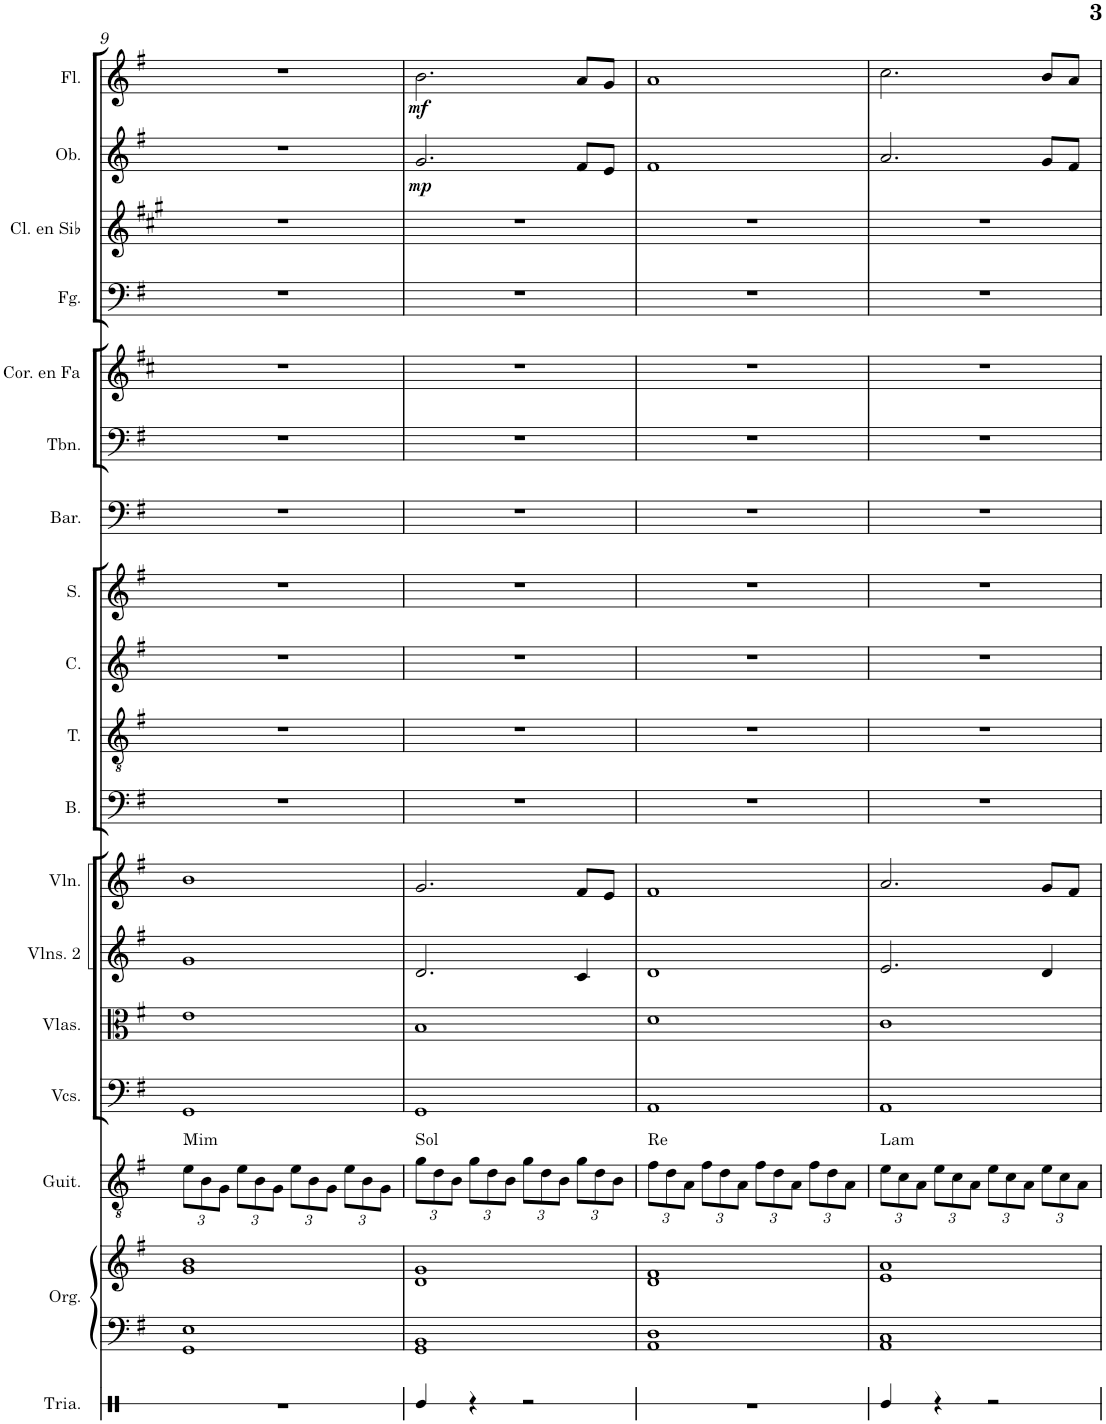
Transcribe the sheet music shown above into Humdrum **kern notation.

**kern	**kern	**kern	**kern	**harte	**kern	**kern	**kern	**kern	**kern	**kern	**kern	**kern	**kern	**kern	**kern	**kern	**kern	**kern	**dynam	**kern	**dynam
*part18	*part17	*part17	*part16	*part16	*part15	*part14	*part13	*part12	*part11	*part10	*part9	*part8	*part7	*part6	*part5	*part4	*part3	*part2	*part2	*part1	*part1
*staff19	*staff18	*staff17	*staff16	*	*staff15	*staff14	*staff13	*staff12	*staff11	*staff10	*staff9	*staff8	*staff7	*staff6	*staff5	*staff4	*staff3	*staff2	*staff2	*staff1	*staff1
*I"Triángulo	*I"Órgano	*	*I"Guitarra	*	*I"Violonchelos	*I"Violas	*I"Violines 2	*I"Violines 1	*I"Bajo	*I"Tenor	*I"Contralto	*I"Soprano	*I"Barítono	*I"Trombón	*I"Trompa en Fa	*I"Fagot	*I"Clarinete en Sib	*I"Oboe	*	*I"Flauta	*
*	*	*	*I'Guit.	*	*I'Vcs.	*I'Vlas.	*I'Vlns. 2	*I'Vlns. 1	*I'B.	*I'T.	*I'C.	*I'S.	*I'Bar.	*I'Tbn.	*	*I'Fg.	*I'Cl. en Sib	*I'Ob.	*	*I'Fl.	*
!!LO:PB:g=z
*clefX	*clefF4	*clefG2	*clefGv2	*	*clefF4	*clefC3	*clefG2	*clefG2	*clefF4	*clefGv2	*clefG2	*clefG2	*clefF4	*clefF4	*clefG2	*clefF4	*clefG2	*clefG2	*	*clefG2	*
*	*	*	*	*	*	*	*	*	*	*	*	*	*	*	*Trd4c7	*	*Trd1c2	*	*	*	*
*k[]	*k[f#]	*k[f#]	*k[f#]	*	*k[f#]	*k[f#]	*k[f#]	*k[f#]	*k[f#]	*k[f#]	*k[f#]	*k[f#]	*k[f#]	*k[f#]	*k[f#c#]	*k[f#]	*k[f#c#g#]	*k[f#]	*	*k[f#]	*
*M4/4	*M4/4	*M4/4	*M4/4	*	*M4/4	*M4/4	*M4/4	*M4/4	*M4/4	*M4/4	*M4/4	*M4/4	*M4/4	*M4/4	*M4/4	*M4/4	*M4/4	*M4/4	*	*M4/4	*
*	*	*	*Xbrackettup	*	*	*	*	*	*	*	*	*	*	*	*	*	*	*	*	*	*
=9	=9	=9	=9	=9	=9	=9	=9	=9	=9	=9	=9	=9	=9	=9	=9	=9	=9	=9	=9	=9	=9
!	!	!	!	!LO:H:kt=Mim	!	!	!	!	!	!	!	!	!	!	!	!	!	!	!	!	!
1r	1GG 1E	1g 1b	12e\L	N	1GG	1e	1g	1b	1r	1r	1r	1r	1r	1r	1r	1r	1r	1r	.	1r	.
.	.	.	12B\	.	.	.	.	.	.	.	.	.	.	.	.	.	.	.	.	.	.
.	.	.	12G\J	.	.	.	.	.	.	.	.	.	.	.	.	.	.	.	.	.	.
.	.	.	12e\L	.	.	.	.	.	.	.	.	.	.	.	.	.	.	.	.	.	.
.	.	.	12B\	.	.	.	.	.	.	.	.	.	.	.	.	.	.	.	.	.	.
.	.	.	12G\J	.	.	.	.	.	.	.	.	.	.	.	.	.	.	.	.	.	.
.	.	.	12e\L	.	.	.	.	.	.	.	.	.	.	.	.	.	.	.	.	.	.
.	.	.	12B\	.	.	.	.	.	.	.	.	.	.	.	.	.	.	.	.	.	.
.	.	.	12G\J	.	.	.	.	.	.	.	.	.	.	.	.	.	.	.	.	.	.
.	.	.	12e\L	.	.	.	.	.	.	.	.	.	.	.	.	.	.	.	.	.	.
.	.	.	12B\	.	.	.	.	.	.	.	.	.	.	.	.	.	.	.	.	.	.
.	.	.	12G\J	.	.	.	.	.	.	.	.	.	.	.	.	.	.	.	.	.	.
=10	=10	=10	=10	=10	=10	=10	=10	=10	=10	=10	=10	=10	=10	=10	=10	=10	=10	=10	=10	=10	=10
!	!	!	!	!LO:H:kt=Sol	!	!	!	!	!	!	!	!	!	!	!	!	!	!	!LO:DY:b	!	!LO:DY:b
4Re/	1GG 1BB	1d 1g	12g\L	N	1GG	1B	2.d/	2.g/	1r	1r	1r	1r	1r	1r	1r	1r	1r	2.g/	mp	2.b\	mf
.	.	.	12d\	.	.	.	.	.	.	.	.	.	.	.	.	.	.	.	.	.	.
.	.	.	12B\J	.	.	.	.	.	.	.	.	.	.	.	.	.	.	.	.	.	.
4r	.	.	12g\L	.	.	.	.	.	.	.	.	.	.	.	.	.	.	.	.	.	.
.	.	.	12d\	.	.	.	.	.	.	.	.	.	.	.	.	.	.	.	.	.	.
.	.	.	12B\J	.	.	.	.	.	.	.	.	.	.	.	.	.	.	.	.	.	.
2r	.	.	12g\L	.	.	.	.	.	.	.	.	.	.	.	.	.	.	.	.	.	.
.	.	.	12d\	.	.	.	.	.	.	.	.	.	.	.	.	.	.	.	.	.	.
.	.	.	12B\J	.	.	.	.	.	.	.	.	.	.	.	.	.	.	.	.	.	.
.	.	.	12g\L	.	.	.	4c/	8f#/L	.	.	.	.	.	.	.	.	.	8f#/L	.	8a/L	.
.	.	.	12d\	.	.	.	.	.	.	.	.	.	.	.	.	.	.	.	.	.	.
.	.	.	.	.	.	.	.	8e/J	.	.	.	.	.	.	.	.	.	8e/J	.	8g/J	.
.	.	.	12B\J	.	.	.	.	.	.	.	.	.	.	.	.	.	.	.	.	.	.
=11	=11	=11	=11	=11	=11	=11	=11	=11	=11	=11	=11	=11	=11	=11	=11	=11	=11	=11	=11	=11	=11
!	!	!	!	!LO:H:kt=Re	!	!	!	!	!	!	!	!	!	!	!	!	!	!	!	!	!
1r	1AA 1D	1d 1f#	12f#\L	N	1AA	1d	1d	1f#	1r	1r	1r	1r	1r	1r	1r	1r	1r	1f#	.	1a	.
.	.	.	12d\	.	.	.	.	.	.	.	.	.	.	.	.	.	.	.	.	.	.
.	.	.	12A\J	.	.	.	.	.	.	.	.	.	.	.	.	.	.	.	.	.	.
.	.	.	12f#\L	.	.	.	.	.	.	.	.	.	.	.	.	.	.	.	.	.	.
.	.	.	12d\	.	.	.	.	.	.	.	.	.	.	.	.	.	.	.	.	.	.
.	.	.	12A\J	.	.	.	.	.	.	.	.	.	.	.	.	.	.	.	.	.	.
.	.	.	12f#\L	.	.	.	.	.	.	.	.	.	.	.	.	.	.	.	.	.	.
.	.	.	12d\	.	.	.	.	.	.	.	.	.	.	.	.	.	.	.	.	.	.
.	.	.	12A\J	.	.	.	.	.	.	.	.	.	.	.	.	.	.	.	.	.	.
.	.	.	12f#\L	.	.	.	.	.	.	.	.	.	.	.	.	.	.	.	.	.	.
.	.	.	12d\	.	.	.	.	.	.	.	.	.	.	.	.	.	.	.	.	.	.
.	.	.	12A\J	.	.	.	.	.	.	.	.	.	.	.	.	.	.	.	.	.	.
=12	=12	=12	=12	=12	=12	=12	=12	=12	=12	=12	=12	=12	=12	=12	=12	=12	=12	=12	=12	=12	=12
!	!	!	!	!LO:H:kt=Lam	!	!	!	!	!	!	!	!	!	!	!	!	!	!	!	!	!
4Re/	1AA 1C	1e 1a	12e\L	N	1AA	1c	2.e/	2.a/	1r	1r	1r	1r	1r	1r	1r	1r	1r	2.a/	.	2.cc\	.
.	.	.	12c\	.	.	.	.	.	.	.	.	.	.	.	.	.	.	.	.	.	.
.	.	.	12A\J	.	.	.	.	.	.	.	.	.	.	.	.	.	.	.	.	.	.
4r	.	.	12e\L	.	.	.	.	.	.	.	.	.	.	.	.	.	.	.	.	.	.
.	.	.	12c\	.	.	.	.	.	.	.	.	.	.	.	.	.	.	.	.	.	.
.	.	.	12A\J	.	.	.	.	.	.	.	.	.	.	.	.	.	.	.	.	.	.
2r	.	.	12e\L	.	.	.	.	.	.	.	.	.	.	.	.	.	.	.	.	.	.
.	.	.	12c\	.	.	.	.	.	.	.	.	.	.	.	.	.	.	.	.	.	.
.	.	.	12A\J	.	.	.	.	.	.	.	.	.	.	.	.	.	.	.	.	.	.
.	.	.	12e\L	.	.	.	4d/	8g/L	.	.	.	.	.	.	.	.	.	8g/L	.	8b/L	.
.	.	.	12c\	.	.	.	.	.	.	.	.	.	.	.	.	.	.	.	.	.	.
.	.	.	.	.	.	.	.	8f#/J	.	.	.	.	.	.	.	.	.	8f#/J	.	8a/J	.
.	.	.	12A\J	.	.	.	.	.	.	.	.	.	.	.	.	.	.	.	.	.	.
=	=	=	=	=	=	=	=	=	=	=	=	=	=	=	=	=	=	=	=	=	=
*-	*-	*-	*-	*-	*-	*-	*-	*-	*-	*-	*-	*-	*-	*-	*-	*-	*-	*-	*-	*-	*-
